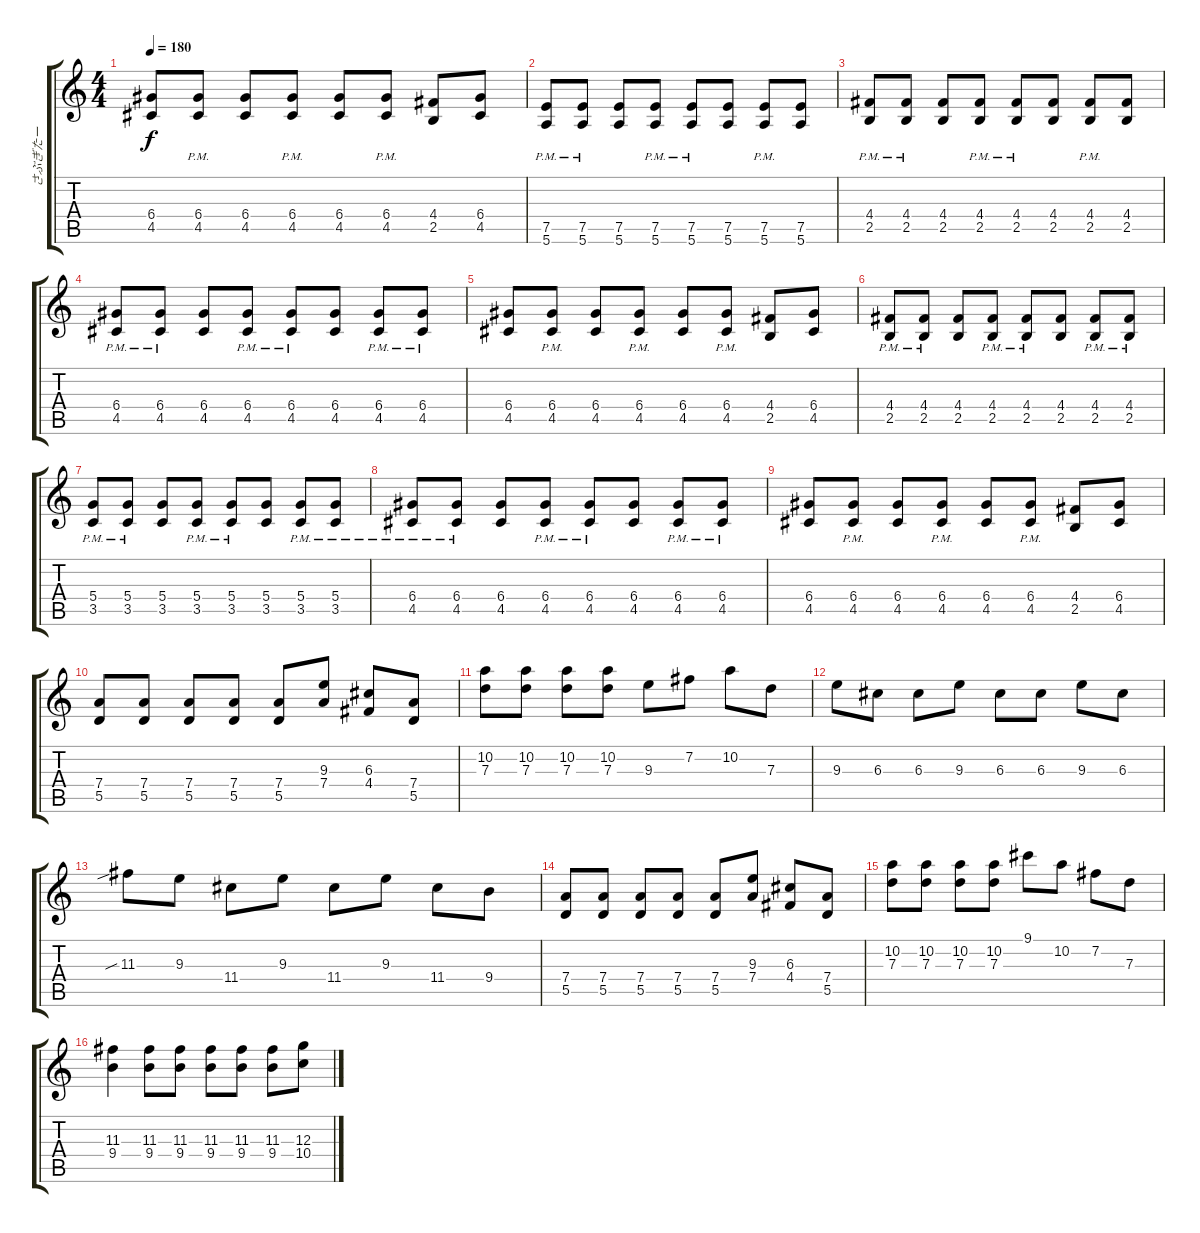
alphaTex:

\track ("さぶぎたー" "さぶぎたー") {instrument overdrivenguitar}
\staff {score tabs}
\tuning (E4 B3 G3 D3 A2 E2) {hide}
\ts (4 4)
\tempo 180
\clef g2
\ks c
(6.4 4.5).8{dy f} (6.4 4.5{pm}).8 (6.4 4.5).8 (6.4 4.5{pm}).8 (6.4 4.5).8 (6.4{pm} 4.5).8 (4.4 2.5).8 (6.4 4.5).8 |
(7.5 5.6{pm}).8 (7.5 5.6{pm}).8 (7.5 5.6).8 (7.5 5.6{pm}).8 (7.5 5.6{pm}).8 (7.5 5.6).8 (7.5 5.6{pm}).8 (7.5 5.6).8 |
(4.4{pm} 2.5).8 (4.4 2.5{pm}).8 (4.4 2.5).8 (4.4 2.5{pm}).8 (4.4 2.5{pm}).8 (4.4 2.5).8 (4.4 2.5{pm}).8 (4.4 2.5).8 |
(6.4{pm} 4.5).8 (6.4 4.5{pm}).8 (6.4 4.5).8 (6.4 4.5{pm}).8 (6.4 4.5{pm}).8 (6.4 4.5).8 (6.4 4.5{pm}).8 (6.4 4.5{pm}).8 |
(6.4 4.5).8 (6.4 4.5{pm}).8 (6.4 4.5).8 (6.4 4.5{pm}).8 (6.4 4.5).8 (6.4 4.5{pm}).8 (4.4 2.5).8 (6.4 4.5).8 |
(4.4{pm} 2.5).8 (4.4 2.5{pm}).8 (4.4 2.5).8 (4.4 2.5{pm}).8 (4.4 2.5{pm}).8 (4.4 2.5).8 (4.4 2.5{pm}).8 (4.4 2.5{pm}).8 |
(5.4{pm} 3.5).8 (5.4 3.5{pm}).8 (5.4 3.5).8 (5.4 3.5{pm}).8 (5.4 3.5{pm}).8 (5.4 3.5).8 (5.4 3.5{pm}).8 (5.4 3.5{pm}).8 |
(6.4{pm} 4.5).8 (6.4 4.5{pm}).8 (6.4 4.5).8 (6.4 4.5{pm}).8 (6.4 4.5{pm}).8 (6.4 4.5).8 (6.4 4.5{pm}).8 (6.4 4.5{pm}).8 |
(6.4 4.5).8 (6.4 4.5{pm}).8 (6.4 4.5).8 (6.4 4.5{pm}).8 (6.4 4.5).8 (6.4{pm} 4.5).8 (4.4 2.5).8 (6.4 4.5).8 |
(7.4 5.5).8 (7.4 5.5).8 (7.4 5.5).8 (7.4 5.5).8 (7.4 5.5).8 (9.3 7.4).8 (6.3 4.4).8 (7.4 5.5).8 |
(10.2 7.3).8 (10.2 7.3).8 (10.2 7.3).8 (10.2 7.3).8 9.3.8 7.2.8 10.2.8 7.3.8 |
9.3.8 6.3.8 6.3.8 9.3.8 6.3.8 6.3.8 9.3.8 6.3.8 |
11.3{sib}.8 9.3.8 11.4.8 9.3.8 11.4.8 9.3.8 11.4.8 9.4.8 |
(7.4 5.5).8 (7.4 5.5).8 (7.4 5.5).8 (7.4 5.5).8 (7.4 5.5).8 (9.3 7.4).8 (6.3 4.4).8 (7.4 5.5).8 |
(10.2 7.3).8 (10.2 7.3).8 (10.2 7.3).8 (10.2 7.3).8 9.1.8 10.2.8 7.2.8 7.3.8 |
(11.3 9.4).4 (11.3 9.4).8 (11.3 9.4).8 (11.3 9.4).8 (11.3 9.4).8 (11.3 9.4).8 (12.3 10.4).8
